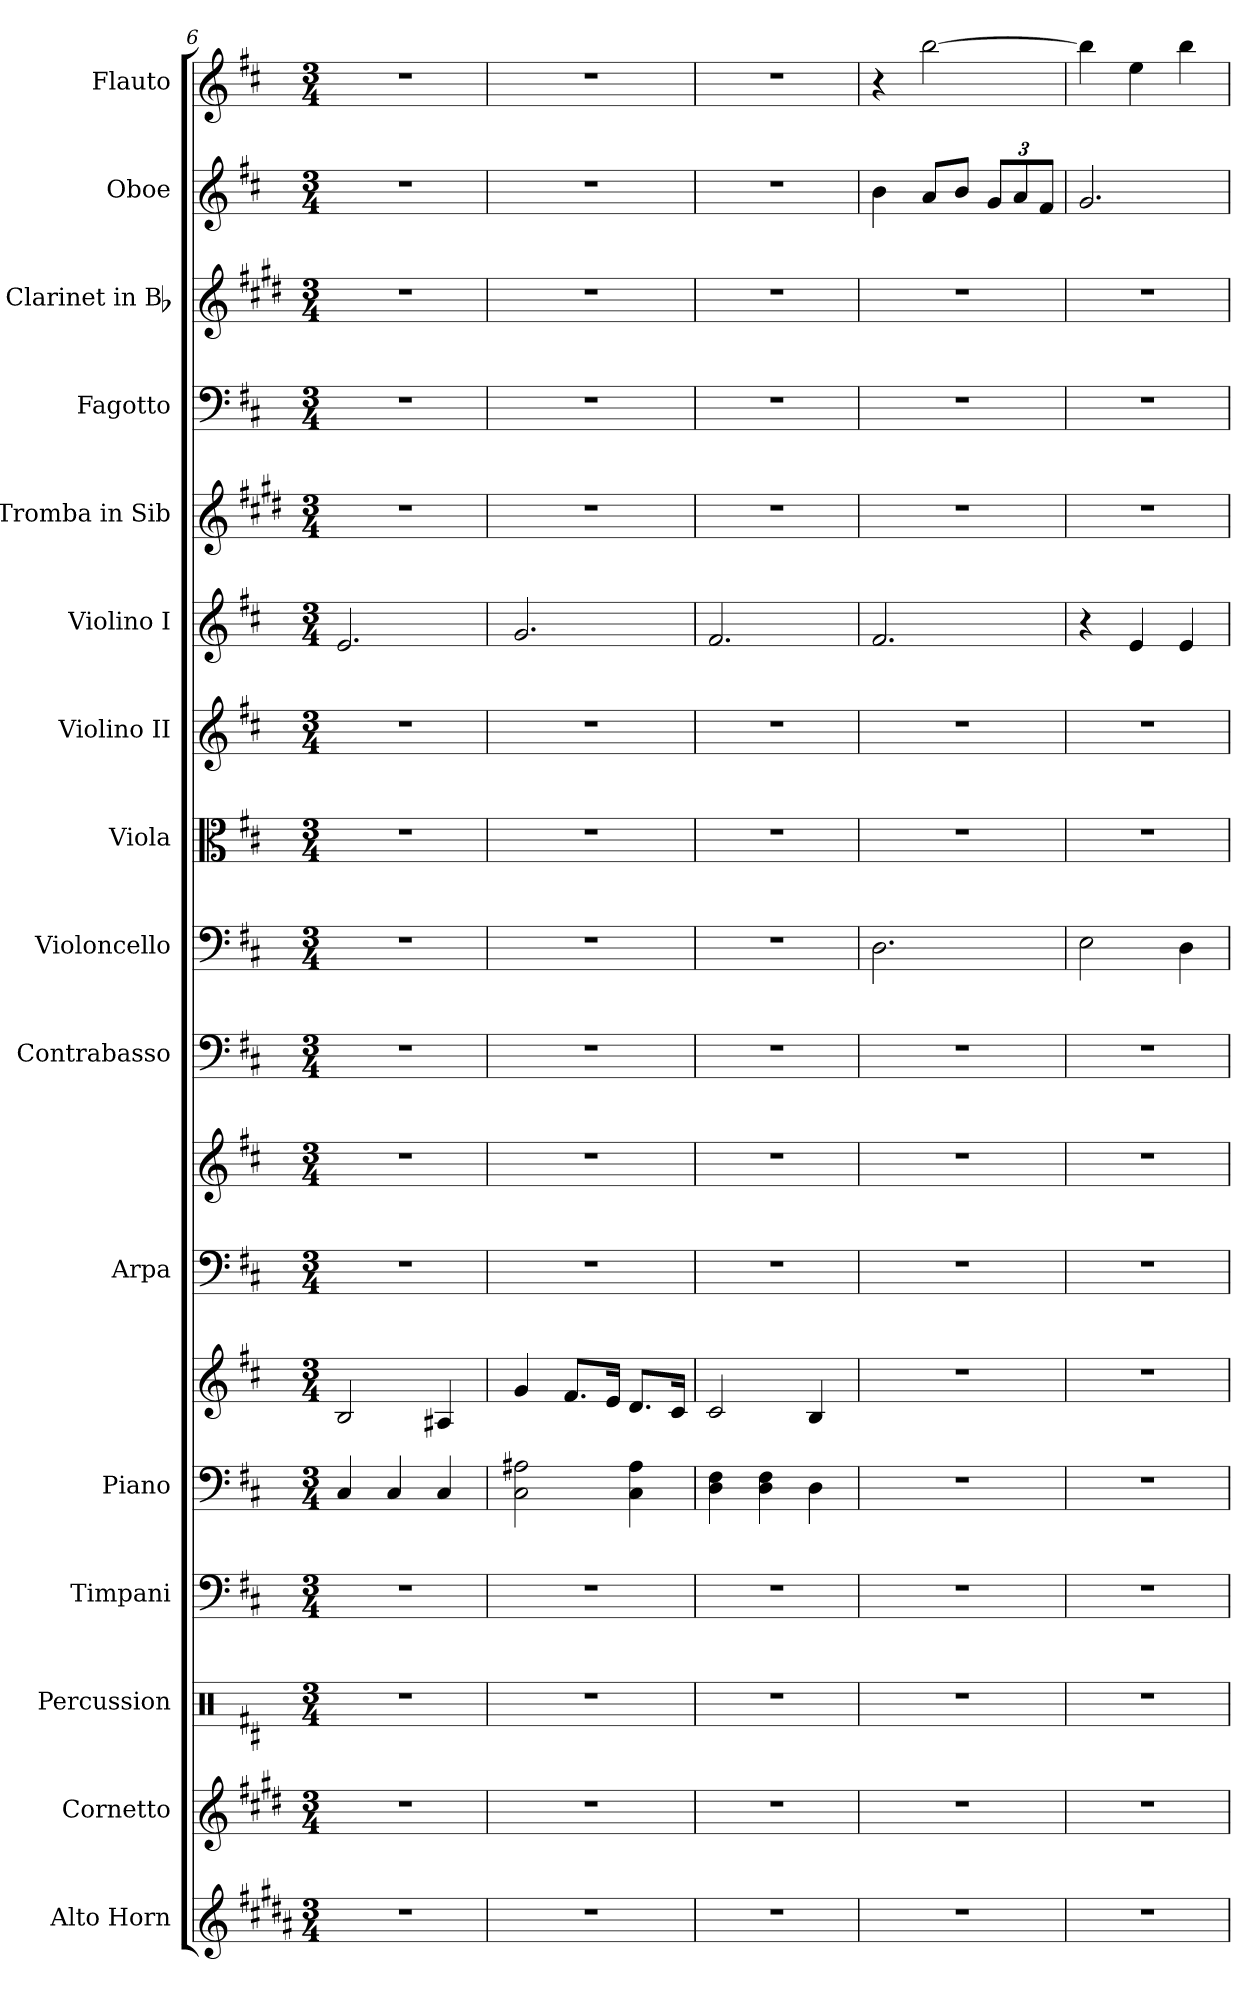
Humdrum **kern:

**kern	**kern	**kern	**kern	**kern	**kern	**kern	**kern	**kern	**kern	**kern	**kern	**kern	**kern	**kern	**kern	**kern	**kern
*part16	*part15	*part14	*part13	*part12	*part12	*part11	*part11	*part10	*part9	*part8	*part7	*part6	*part5	*part4	*part3	*part2	*part1
*staff18	*staff17	*staff16	*staff15	*staff14	*staff13	*staff12	*staff11	*staff10	*staff9	*staff8	*staff7	*staff6	*staff5	*staff4	*staff3	*staff2	*staff1
*I"Alto Horn	*I"Cornetto	*I"Percussion	*I"Timpani	*I"Piano	*	*I"Arpa	*	*I"Contrabasso	*I"Violoncello	*I"Viola	*I"Violino II	*I"Violino I	*I"Tromba in Sib	*I"Fagotto	*I"Clarinet in Bb	*I"Oboe	*I"Flauto
*I'A. Hn.	*I'Crt.	*I'Perc.	*I'Timp.	*I'Pno.	*	*I'Ar.	*	*I'Cb.	*I'Vc.	*I'Vl.	*I'Vn. II	*I'Vn. I	*I'Tr. (Sib)	*I'Fag.	*	*I'Ob.	*I'Fl.
*clefG2	*clefG2	*clefX	*clefF4	*clefF4	*clefG2	*clefF4	*clefG2	*clefF4	*clefF4	*clefC3	*clefG2	*clefG2	*clefG2	*clefF4	*clefG2	*clefG2	*clefG2
*ITrd4c7	*ITrd1c2	*	*	*	*	*	*	*ITrd7c12	*	*	*	*	*ITrd1c2	*	*ITrd1c2	*	*
*k[f#c#g#d#]	*k[f#c#]	*k[f#c#]	*k[f#c#]	*k[f#c#]	*k[f#c#]	*k[f#c#]	*k[f#c#]	*k[f#c#]	*k[f#c#]	*k[f#c#]	*k[f#c#]	*k[f#c#]	*k[f#c#]	*k[f#c#]	*k[f#c#]	*k[f#c#]	*k[f#c#]
*c#:	*b:	*b:	*b:	*b:	*b:	*b:	*b:	*b:	*b:	*b:	*b:	*b:	*b:	*b:	*b:	*b:	*b:
*M3/4	*M3/4	*M3/4	*M3/4	*M3/4	*M3/4	*M3/4	*M3/4	*M3/4	*M3/4	*M3/4	*M3/4	*M3/4	*M3/4	*M3/4	*M3/4	*M3/4	*M3/4
=6	=6	=6	=6	=6	=6	=6	=6	=6	=6	=6	=6	=6	=6	=6	=6	=6	=6
2.r	2.r	2.r	2.r	4C#/	2B/	2.r	2.r	2.r	2.r	2.r	2.r	2.e/	2.r	2.r	2.r	2.r	2.r
.	.	.	.	4C#/	.	.	.	.	.	.	.	.	.	.	.	.	.
.	.	.	.	4C#/	4A#X/	.	.	.	.	.	.	.	.	.	.	.	.
!!LO:PB:g=z
=7	=7	=7	=7	=7	=7	=7	=7	=7	=7	=7	=7	=7	=7	=7	=7	=7	=7
2.r	2.r	2.r	2.r	2C#\ 2A#X\	4g/	2.r	2.r	2.r	2.r	2.r	2.r	2.g/	2.r	2.r	2.r	2.r	2.r
.	.	.	.	.	8.f#/L	.	.	.	.	.	.	.	.	.	.	.	.
.	.	.	.	.	16e/Jk	.	.	.	.	.	.	.	.	.	.	.	.
.	.	.	.	4C#\ 4A#\	8.d/L	.	.	.	.	.	.	.	.	.	.	.	.
.	.	.	.	.	16c#/Jk	.	.	.	.	.	.	.	.	.	.	.	.
=8	=8	=8	=8	=8	=8	=8	=8	=8	=8	=8	=8	=8	=8	=8	=8	=8	=8
2.r	2.r	2.r	2.r	4D\ 4F#\	2c#/	2.r	2.r	2.r	2.r	2.r	2.r	2.f#/	2.r	2.r	2.r	2.r	2.r
.	.	.	.	4D\ 4F#\	.	.	.	.	.	.	.	.	.	.	.	.	.
.	.	.	.	4D\	4B/	.	.	.	.	.	.	.	.	.	.	.	.
=9	=9	=9	=9	=9	=9	=9	=9	=9	=9	=9	=9	=9	=9	=9	=9	=9	=9
2.r	2.r	2.r	2.r	2.r	2.r	2.r	2.r	2.r	2.D\	2.r	2.r	2.f#/	2.r	2.r	2.r	4b\	4r
.	.	.	.	.	.	.	.	.	.	.	.	.	.	.	.	8a/L	[2bb\
.	.	.	.	.	.	.	.	.	.	.	.	.	.	.	.	8b/J	.
.	.	.	.	.	.	.	.	.	.	.	.	.	.	.	.	12g/L	.
.	.	.	.	.	.	.	.	.	.	.	.	.	.	.	.	12a/	.
.	.	.	.	.	.	.	.	.	.	.	.	.	.	.	.	12f#/J	.
=10	=10	=10	=10	=10	=10	=10	=10	=10	=10	=10	=10	=10	=10	=10	=10	=10	=10
2.r	2.r	2.r	2.r	2.r	2.r	2.r	2.r	2.r	2E\	2.r	2.r	4r	2.r	2.r	2.r	2.g/	4bb\]
.	.	.	.	.	.	.	.	.	.	.	.	4e/	.	.	.	.	4ee\
.	.	.	.	.	.	.	.	.	4D\	.	.	4e/	.	.	.	.	4bb\
=	=	=	=	=	=	=	=	=	=	=	=	=	=	=	=	=	=
*-	*-	*-	*-	*-	*-	*-	*-	*-	*-	*-	*-	*-	*-	*-	*-	*-	*-
